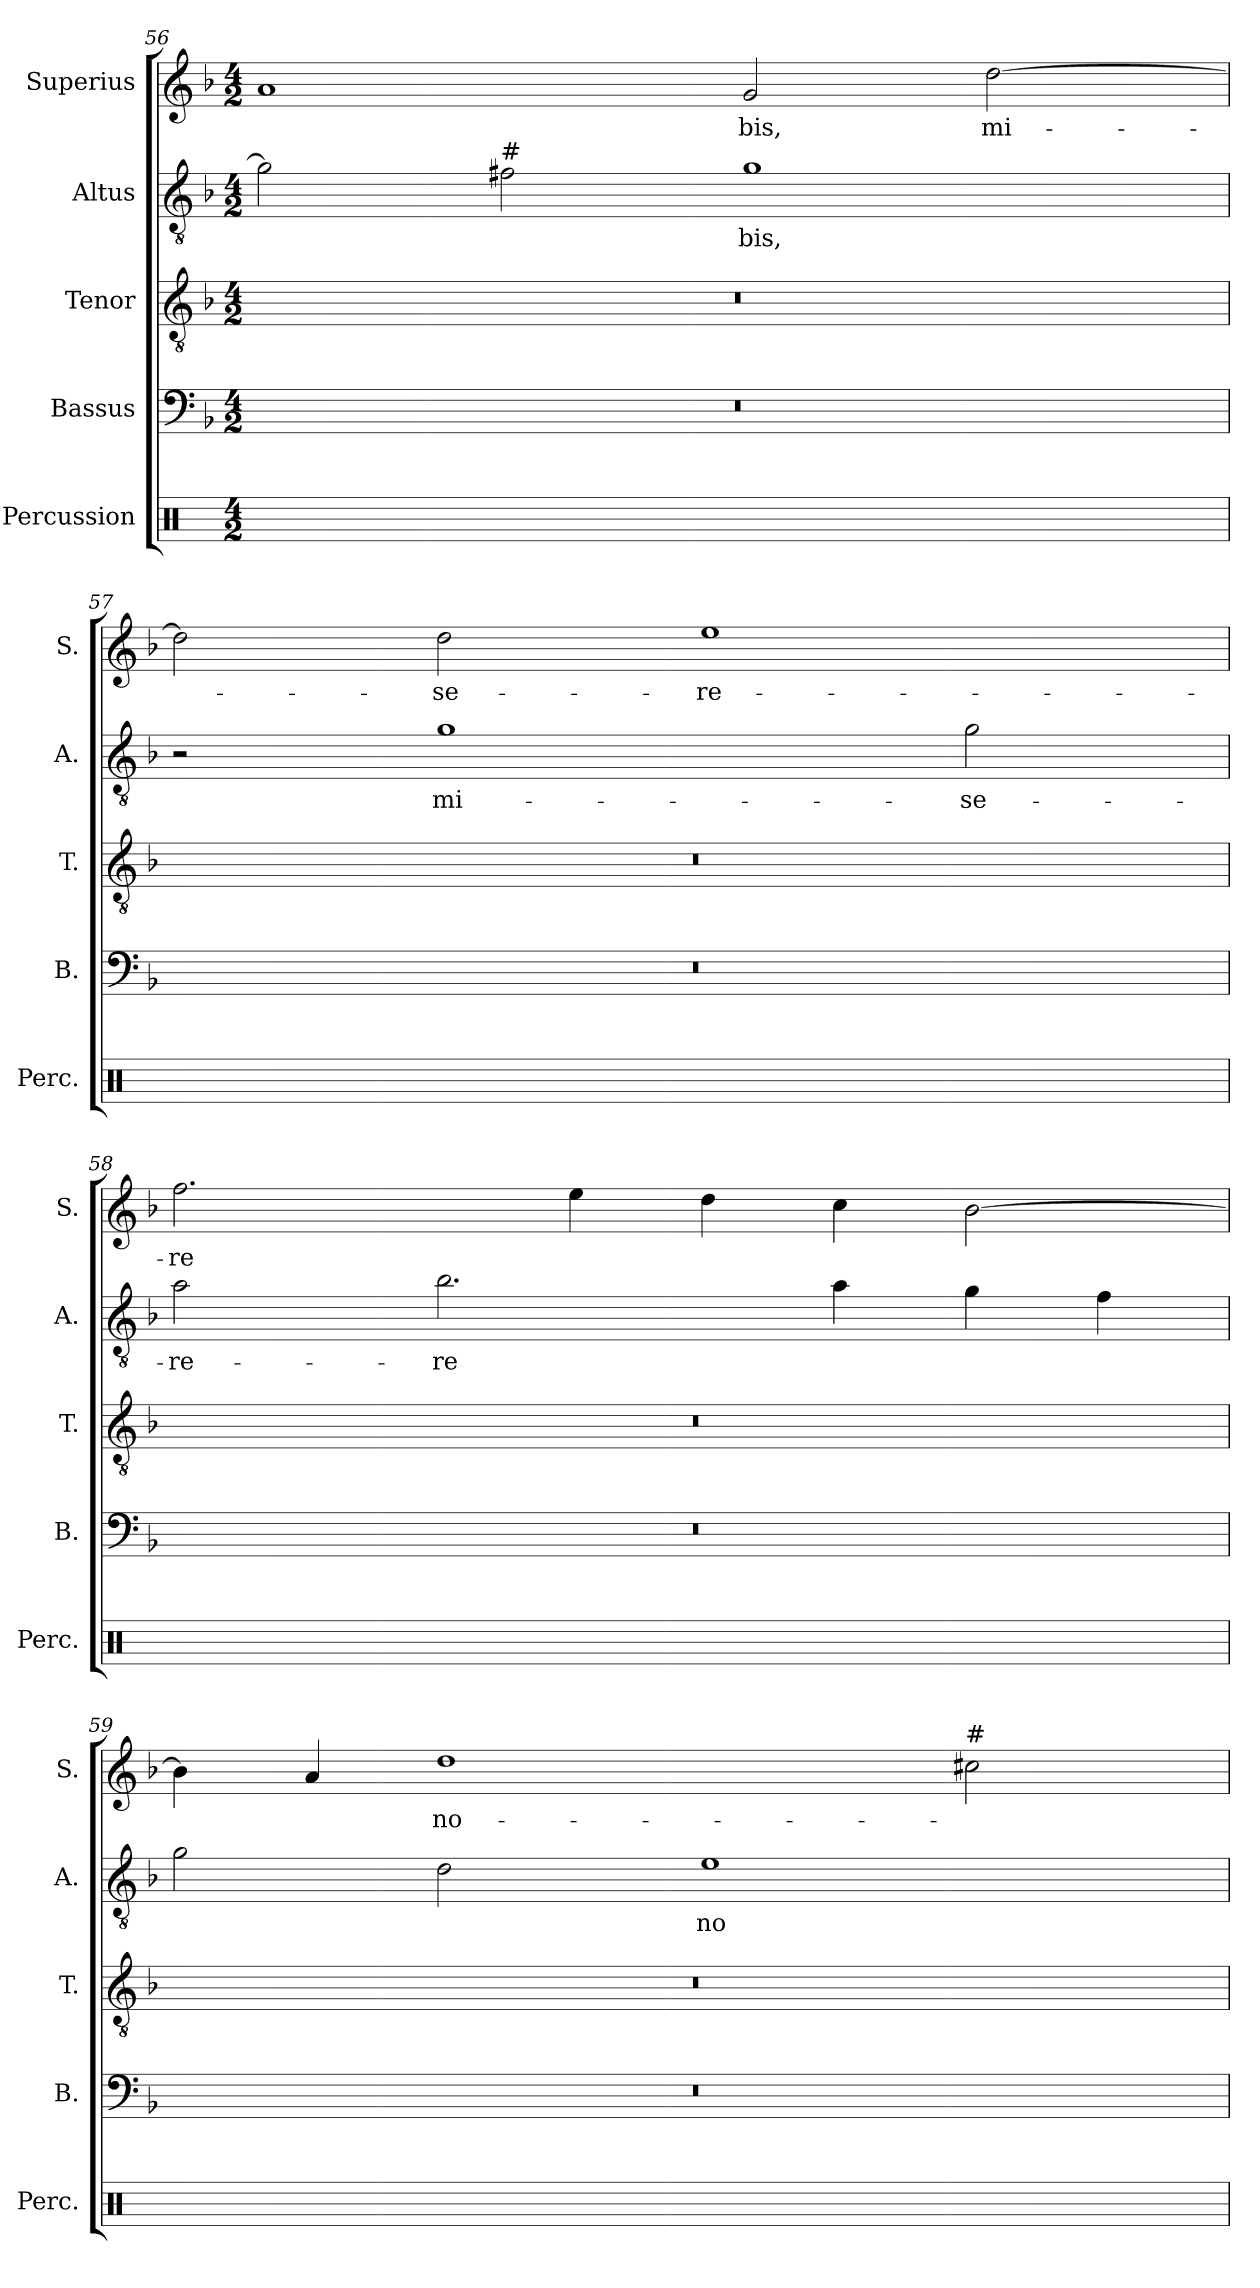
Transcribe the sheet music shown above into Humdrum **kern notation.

**kern	**kern	**kern	**kern	**text	**kern	**text
*part5	*part4	*part3	*part2	*part2	*part1	*part1
*staff5	*staff4	*staff3	*staff2	*staff2	*staff1	*staff1
*I"Percussion	*I"Bassus	*I"Tenor	*I"Altus	*	*I"Superius	*
*I'Perc.	*I'B.	*I'T.	*I'A.	*	*I'S.	*
*clefX	*clefF4	*clefGv2	*clefGv2	*	*clefG2	*
*	*	*ITrd7c12	*ITrd7c12	*	*	*
*k[]	*k[b-]	*k[b-]	*k[b-]	*	*k[b-]	*
*C:	*F:	*F:	*F:	*	*F:	*
*M4/2	*M4/2	*M4/2	*M4/2	*	*M4/2	*
=56	=56	=56	=56	=56	=56	=56
!	!LO:N:vis=1	!LO:N:vis=1	!	!	!	!
16Rei/LLyy	0r	0r	2Gi\]	.	1ai	.
16Rei/yy	.	.	.	.	.	.
16Rei/yy	.	.	.	.	.	.
16Rei/JJyy	.	.	.	.	.	.
16Rei/LLyy	.	.	.	.	.	.
16Rei/yy	.	.	.	.	.	.
16Rei/yy	.	.	.	.	.	.
16Rei/JJyy	.	.	.	.	.	.
!	!	!	!LO:TX:a:t=#	!	!	!
16Rei/LLyy	.	.	2F#j\	.	.	.
16Rei/yy	.	.	.	.	.	.
16Rei/yy	.	.	.	.	.	.
16Rei/JJyy	.	.	.	.	.	.
16Rei/LLyy	.	.	.	.	.	.
16Rei/yy	.	.	.	.	.	.
16Rei/yy	.	.	.	.	.	.
16Rei/JJyy	.	.	.	.	.	.
!	!	!	!	!LO:LY:b:color=#000000	!	!
!	!	!	!	!	!	!LO:LY:b:color=#000000
16Rei/LLyy	.	.	1Gi	-bis,	2gi/	-bis,
16Rei/yy	.	.	.	.	.	.
16Rei/yy	.	.	.	.	.	.
16Rei/JJyy	.	.	.	.	.	.
16Rei/LLyy	.	.	.	.	.	.
16Rei/yy	.	.	.	.	.	.
16Rei/yy	.	.	.	.	.	.
16Rei/JJyy	.	.	.	.	.	.
!	!	!	!	!	!	!LO:LY:b:color=#000000
16Rei/LLyy	.	.	.	.	[>2ddi\	mi-
16Rei/yy	.	.	.	.	.	.
16Rei/yy	.	.	.	.	.	.
16Rei/JJyy	.	.	.	.	.	.
16Rei/LLyy	.	.	.	.	.	.
16Rei/yy	.	.	.	.	.	.
16Rei/yy	.	.	.	.	.	.
16Rei/JJyy	.	.	.	.	.	.
=57	=57	=57	=57	=57	=57	=57
!	!LO:N:vis=1	!LO:N:vis=1	!	!	!	!
16Rei/LLyy	0r	0r	2r	.	2ddi\]	.
16Rei/yy	.	.	.	.	.	.
16Rei/yy	.	.	.	.	.	.
16Rei/JJyy	.	.	.	.	.	.
16Rei/LLyy	.	.	.	.	.	.
16Rei/yy	.	.	.	.	.	.
16Rei/yy	.	.	.	.	.	.
16Rei/JJyy	.	.	.	.	.	.
!	!	!	!	!LO:LY:b:color=#000000	!	!
!	!	!	!	!	!	!LO:LY:b:color=#000000
16Rei/LLyy	.	.	1Gi	mi-	2ddi\	-se-
16Rei/yy	.	.	.	.	.	.
16Rei/yy	.	.	.	.	.	.
16Rei/JJyy	.	.	.	.	.	.
16Rei/LLyy	.	.	.	.	.	.
16Rei/yy	.	.	.	.	.	.
16Rei/yy	.	.	.	.	.	.
16Rei/JJyy	.	.	.	.	.	.
!	!	!	!	!	!	!LO:LY:b:color=#000000
16Rei/LLyy	.	.	.	.	1eei	-re-
16Rei/yy	.	.	.	.	.	.
16Rei/yy	.	.	.	.	.	.
16Rei/JJyy	.	.	.	.	.	.
16Rei/LLyy	.	.	.	.	.	.
16Rei/yy	.	.	.	.	.	.
16Rei/yy	.	.	.	.	.	.
16Rei/JJyy	.	.	.	.	.	.
!	!	!	!	!LO:LY:b:color=#000000	!	!
16Rei/LLyy	.	.	2Gi\	-se-	.	.
16Rei/yy	.	.	.	.	.	.
16Rei/yy	.	.	.	.	.	.
16Rei/JJyy	.	.	.	.	.	.
16Rei/LLyy	.	.	.	.	.	.
16Rei/yy	.	.	.	.	.	.
16Rei/yy	.	.	.	.	.	.
16Rei/JJyy	.	.	.	.	.	.
=58	=58	=58	=58	=58	=58	=58
!	!LO:N:vis=1	!LO:N:vis=1	!	!	!	!
!	!	!	!	!LO:LY:b:color=#000000	!	!
!	!	!	!	!	!	!LO:LY:b:color=#000000
16Rei/LLyy	0r	0r	2Ai\	-re-	2.ffi\	-re
16Rei/yy	.	.	.	.	.	.
16Rei/yy	.	.	.	.	.	.
16Rei/JJyy	.	.	.	.	.	.
16Rei/LLyy	.	.	.	.	.	.
16Rei/yy	.	.	.	.	.	.
16Rei/yy	.	.	.	.	.	.
16Rei/JJyy	.	.	.	.	.	.
!	!	!	!	!LO:LY:b:color=#000000	!	!
16Rei/LLyy	.	.	2.B-i\	-re	.	.
16Rei/yy	.	.	.	.	.	.
16Rei/yy	.	.	.	.	.	.
16Rei/JJyy	.	.	.	.	.	.
16Rei/LLyy	.	.	.	.	4eei\	.
16Rei/yy	.	.	.	.	.	.
16Rei/yy	.	.	.	.	.	.
16Rei/JJyy	.	.	.	.	.	.
16Rei/LLyy	.	.	.	.	4ddi\	.
16Rei/yy	.	.	.	.	.	.
16Rei/yy	.	.	.	.	.	.
16Rei/JJyy	.	.	.	.	.	.
16Rei/LLyy	.	.	4Ai\	.	4cci\	.
16Rei/yy	.	.	.	.	.	.
16Rei/yy	.	.	.	.	.	.
16Rei/JJyy	.	.	.	.	.	.
16Rei/LLyy	.	.	4Gi\	.	[>2b-i\	.
16Rei/yy	.	.	.	.	.	.
16Rei/yy	.	.	.	.	.	.
16Rei/JJyy	.	.	.	.	.	.
16Rei/LLyy	.	.	4Fi\	.	.	.
16Rei/yy	.	.	.	.	.	.
16Rei/yy	.	.	.	.	.	.
16Rei/JJyy	.	.	.	.	.	.
!!LO:LB:g=z
=59	=59	=59	=59	=59	=59	=59
!	!LO:N:vis=1	!LO:N:vis=1	!	!	!	!
16Rei/LLyy	0r	0r	2Gi\	.	4b-i\]	.
16Rei/yy	.	.	.	.	.	.
16Rei/yy	.	.	.	.	.	.
16Rei/JJyy	.	.	.	.	.	.
16Rei/LLyy	.	.	.	.	4ai/	.
16Rei/yy	.	.	.	.	.	.
16Rei/yy	.	.	.	.	.	.
16Rei/JJyy	.	.	.	.	.	.
!	!	!	!	!	!	!LO:LY:b:color=#000000
16Rei/LLyy	.	.	2Di\	.	1ddi	no-
16Rei/yy	.	.	.	.	.	.
16Rei/yy	.	.	.	.	.	.
16Rei/JJyy	.	.	.	.	.	.
16Rei/LLyy	.	.	.	.	.	.
16Rei/yy	.	.	.	.	.	.
16Rei/yy	.	.	.	.	.	.
16Rei/JJyy	.	.	.	.	.	.
!	!	!	!	!LO:LY:b:color=#000000	!	!
16Rei/LLyy	.	.	1Ei	no-	.	.
16Rei/yy	.	.	.	.	.	.
16Rei/yy	.	.	.	.	.	.
16Rei/JJyy	.	.	.	.	.	.
16Rei/LLyy	.	.	.	.	.	.
16Rei/yy	.	.	.	.	.	.
16Rei/yy	.	.	.	.	.	.
16Rei/JJyy	.	.	.	.	.	.
!	!	!	!	!	!LO:TX:a:t=#	!
16Rei/LLyy	.	.	.	.	2cc#j\	.
16Rei/yy	.	.	.	.	.	.
16Rei/yy	.	.	.	.	.	.
16Rei/JJyy	.	.	.	.	.	.
16Rei/LLyy	.	.	.	.	.	.
16Rei/yy	.	.	.	.	.	.
16Rei/yy	.	.	.	.	.	.
16Rei/JJyy	.	.	.	.	.	.
=	=	=	=	=	=	=
*-	*-	*-	*-	*-	*-	*-
